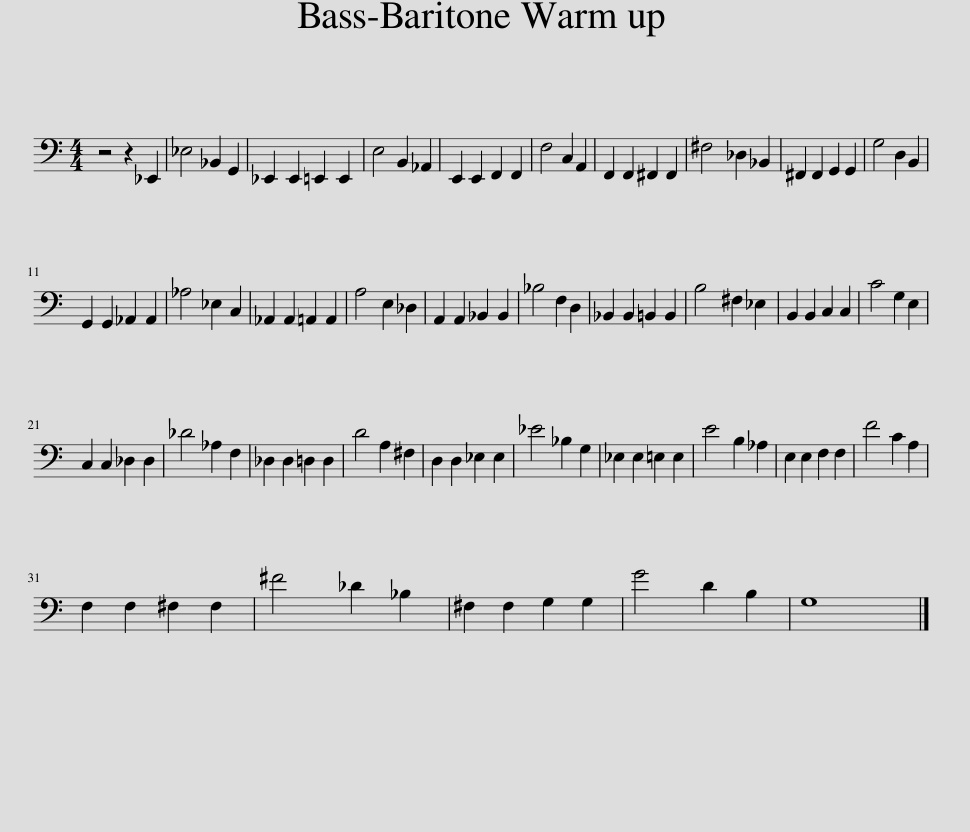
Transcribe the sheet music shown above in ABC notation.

X:1
L:1/8
M:4/4
I:linebreak $
K:C
V:1 bass
V:1
 z4 z2 _E,,2 | _E,4 _B,,2 G,,2 | _E,,2 E,,2 =E,,2 E,,2 | E,4 B,,2 _A,,2 | E,,2 E,,2 F,,2 F,,2 | %5
 F,4 C,2 A,,2 | F,,2 F,,2 ^F,,2 F,,2 | ^F,4 _D,2 _B,,2 | ^F,,2 F,,2 G,,2 G,,2 | G,4 D,2 B,,2 |$ %10
 G,,2 G,,2 _A,,2 A,,2 | _A,4 _E,2 C,2 | _A,,2 A,,2 =A,,2 A,,2 | A,4 E,2 _D,2 | A,,2 A,,2 _B,,2 B,,2 | %15
 _B,4 F,2 D,2 | _B,,2 B,,2 =B,,2 B,,2 | B,4 ^F,2 _E,2 | B,,2 B,,2 C,2 C,2 | C4 G,2 E,2 |$ %20
 C,2 C,2 _D,2 D,2 | _D4 _A,2 F,2 | _D,2 D,2 =D,2 D,2 | D4 A,2 ^F,2 | D,2 D,2 _E,2 E,2 | %25
 _E4 _B,2 G,2 | _E,2 E,2 =E,2 E,2 | E4 B,2 _A,2 | E,2 E,2 F,2 F,2 | F4 C2 A,2 |$ %30
 F,2 F,2 ^F,2 F,2 | ^F4 _D2 _B,2 | ^F,2 F,2 G,2 G,2 | G4 D2 B,2 | G,8 |] %35
